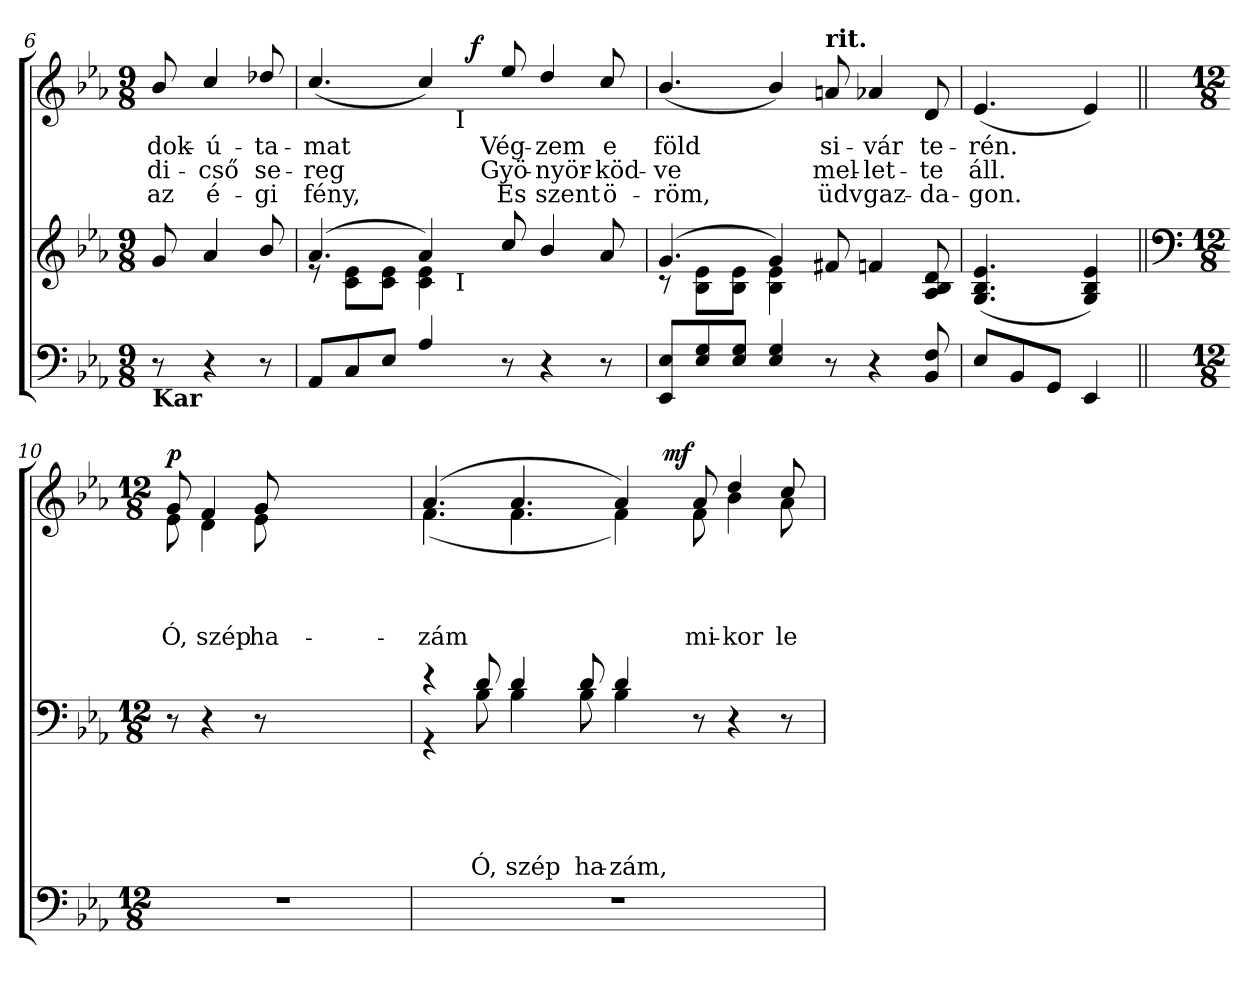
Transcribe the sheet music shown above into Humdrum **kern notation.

**kern	**kern	**text	**text	**text	**text	**text	**kern	**text	**text	**text	**text	**dynam
*part3	*part2	*part2	*part2	*part2	*part2	*part2	*part1	*part1	*part1	*part1	*part1	*part1
*staff3	*staff2	*staff2	*staff2	*staff2	*staff2	*staff2	*staff1	*staff1	*staff1	*staff1	*staff1	*staff1
!!LO:LB:g=z
*clefF4	*clefG2	*	*	*	*	*	*clefG2	*	*	*	*	*
*k[b-e-a-]	*k[b-e-a-]	*	*	*	*	*	*k[b-e-a-]	*	*	*	*	*
*E-:	*E-:	*	*	*	*	*	*E-:	*	*	*	*	*
*M9/8	*M9/8	*	*	*	*	*	*M9/8	*	*	*	*	*
=6	=6	=6	=6	=6	=6	=6	=6	=6	=6	=6	=6	=6
!LO:TX:b:B:t=Kar	!	!	!	!	!	!	!	!	!	!	!	!
!	!	!	!	!	!	!	!	!LO:LY:b	!LO:LY:b	!LO:LY:b	!	!
8r	8g/	.	.	.	.	.	8b-/	-dok-	di-	az	.	.
!	!	!	!	!	!	!	!	!LO:LY:b	!LO:LY:b	!LO:LY:b	!	!
4r	4a-/	.	.	.	.	.	4cc/	-ú-	-cső	é-	.	.
!	!	!	!	!	!	!	!	!LO:LY:b	!LO:LY:b	!LO:LY:b	!	!
8r	8b-/	.	.	.	.	.	8dd-X/	-ta-	se-	-gi	.	.
=7	=7	=7	=7	=7	=7	=7	=7	=7	=7	=7	=7	=7
*	*^	*	*	*	*	*	*	*	*	*	*	*
!	!	!	!	!	!	!	!	!	!LO:LY:b	!LO:LY:b	!LO:LY:b	!	!
*	*	*^	*	*	*	*	*	*^	*	*	*	*	*
8AA-/L	(>4.a-/	8re	2ryy	.	.	.	.	.	(>4.cc/	2ryy	-mat	-reg	fény,	.	.
8C/	.	8c\ 8e-\L	.	.	.	.	.	.	.	.	.	.	.	.	.
8E-/J	.	8c\ 8e-\J	.	.	.	.	.	.	.	.	.	.	.	.	.
4A-/	4a-/)	4c\ 4e-\	.	.	.	.	.	.	4cc/)	.	.	.	.	.	.
!	!	!	!	!	!	!	!	!	!	!LO:TX:b:t=I	!	!	!	!	!
!	!	!	!LO:TX:b:t=I	!	!	!	!	!	!	!	!	!	!	!	!
.	.	.	2ryy	.	.	.	.	.	.	32ryy	.	.	.	.	.
!	!	!	!	!	!	!	!	!	!	!	!	!	!	!	!LO:DY:a
.	.	.	.	.	.	.	.	.	.	2ryy	.	.	.	.	f
!	!	!	!	!	!	!	!	!	!	!	!LO:LY:b	!LO:LY:b	!LO:LY:b	!	!
8r	8cc/	2ryy	.	.	.	.	.	.	8ee-/	.	Vég-	Gyö-	És	.	.
!	!	!	!	!	!	!	!	!	!	!	!LO:LY:b	!LO:LY:b	!LO:LY:b	!	!
4r	4b-/	.	.	.	.	.	.	.	4dd/	.	-zem	-nyör-	szent	.	.
!	!	!	!	!	!	!	!	!	!	!	!LO:LY:b	!LO:LY:b	!LO:LY:b	!	!
8r	8a-/	.	8ryy	.	.	.	.	.	8cc/	.	e	-köd-	ö-	.	.
.	.	.	.	.	.	.	.	.	.	16.ryy	.	.	.	.	.
*	*	*v	*v	*	*	*	*	*	*	*	*	*	*	*	*
*	*	*	*	*	*	*	*	*v	*v	*	*	*	*	*
=8	=8	=8	=8	=8	=8	=8	=8	=8	=8	=8	=8	=8	=8
*^	*	*	*	*	*	*	*	*	*	*	*	*	*
*	*	*	*^	*	*	*	*	*	*^	*	*	*	*	*
!	!	!	!	!	!	!	!	!	!	!	!	!LO:LY:b	!LO:LY:b	!LO:LY:b	!	!
*	*	*	*v	*v	*	*	*	*	*	*	*	*	*	*	*	*
*	*	*	*	*	*	*	*	*	*v	*v	*	*	*	*	*
8EE-/ 8E-/L	8ryy	(>4.g/	8rc	.	.	.	.	.	(>4.b-/	föld	-ve	-röm,	.	.
8E-/ 8G/	2ryy	.	8B-\ 8e-\L	.	.	.	.	.	.	.	.	.	.	.
8E-/ 8G/J	.	.	8B-\ 8e-\J	.	.	.	.	.	.	.	.	.	.	.
4E-/ 4G/	.	4g/)	4B-\ 4e-\	.	.	.	.	.	4b-/)	.	.	.	.	.
!	!	!	!	!	!	!	!	!	!LO:TX:a:B:t=rit.	!	!	!	!	!
!	!	!	!	!	!	!	!	!	!	!LO:LY:b	!LO:LY:b	!LO:LY:b	!	!
4.ryy	8r	8f#X/	2ryy	.	.	.	.	.	8an/	si-	mel-	üdv	.	.
!	!	!	!	!	!	!	!	!	!	!LO:LY:b	!LO:LY:b	!LO:LY:b	!	!
.	4r	4fn/	.	.	.	.	.	.	4a-X/	-vár	-let-	gaz-	.	.
!	!	!	!	!	!	!	!	!	!	!LO:LY:b	!LO:LY:b	!LO:LY:b	!	!
8BB-/ 8F/	8ryy	8A-/ 8B-/ 8d/	.	.	.	.	.	.	8d/	te-	-te	-da-	.	.
*v	*v	*	*	*	*	*	*	*	*	*	*	*	*	*
*	*v	*v	*	*	*	*	*	*	*	*	*	*	*
=9	=9	=9	=9	=9	=9	=9	=9	=9	=9	=9	=9	=9
*^	*	*	*	*	*	*	*	*	*	*	*	*
!	!	!	!	!	!	!	!	!	!LO:LY:b	!LO:LY:b	!LO:LY:b	!	!
*v	*v	*	*	*	*	*	*	*	*	*	*	*	*
8E-/L	(4.G/ 4.B-/ 4.e-/	.	.	.	.	.	(>4.e-/	-rén.	áll.	-gon.	.	.
8BB-/	.	.	.	.	.	.	.	.	.	.	.	.
8GG/J	.	.	.	.	.	.	.	.	.	.	.	.
4EE-/	4G/ 4B-/ 4e-/)	.	.	.	.	.	4e-/)	.	.	.	.	.
!!LO:LB:g=z
=10||	=10||	=10||	=10||	=10||	=10||	=10||	=10||	=10||	=10||	=10||	=10||	=10||
*	*clefF4	*	*	*	*	*	*	*	*	*	*	*
*M12/8	*M12/8	*	*	*	*	*	*M12/8	*	*	*	*	*
!	!	!	!	!	!	!	!	!	!	!	!LO:LY:b	!LO:DY:a
*	*	*	*	*	*	*	*^	*	*	*	*	*
1.r	8r	.	.	.	.	.	8g/	8e-\	.	.	.	Ó,	p
!	!	!	!	!	!	!	!	!	!	!	!	!LO:LY:b	!
.	4r	.	.	.	.	.	4f/	4d\	.	.	.	szép	.
!	!	!	!	!	!	!	!	!	!	!	!	!LO:LY:b	!
.	8r	.	.	.	.	.	8g/	8e-\	.	.	.	ha-	.
.	1ryy	.	.	.	.	.	1ryy	1ryy	.	.	.	.	.
*	*	*	*	*	*	*	*v	*v	*	*	*	*	*
=11	=11	=11	=11	=11	=11	=11	=11	=11	=11	=11	=11	=11
*	*^	*	*	*	*	*	*	*	*	*	*	*
*	*	*	*	*	*	*	*	*^	*	*	*	*	*
!	!	!	!	!	!	!	!	!	!	!	!	!	!LO:LY:b	!
*	*	*	*	*	*	*	*	*	*^	*	*	*	*	*
1.r	4r	4r	.	.	.	.	.	(4.a-/	(<4.f\	2ryy	.	.	.	-zám	.
!	!	!	!	!	!	!	!LO:LY:b	!	!	!	!	!	!	!	!
.	8d/	8B-\	.	.	.	.	Ó,	.	.	.	.	.	.	.	.
!	!	!	!	!	!	!	!LO:LY:b	!	!	!	!	!	!	!	!
.	4d/	4B-\	.	.	.	.	szép	4.a-/	4.f\	.	.	.	.	.	.
.	.	.	.	.	.	.	.	.	.	4ryy	.	.	.	.	.
!	!	!	!	!	!	!	!LO:LY:b	!	!	!	!	!	!	!	!
.	8d/	8B-\	.	.	.	.	ha-	.	.	.	.	.	.	.	.
!	!	!	!	!	!	!	!LO:LY:b	!	!	!	!	!	!	!	!
.	4d/	4B-\	.	.	.	.	-zám,	4a-/)	4f\)	8ryy	.	.	.	.	.
.	.	.	.	.	.	.	.	.	.	32ryy	.	.	.	.	.
!	!	!	!	!	!	!	!	!	!	!	!	!	!	!	!LO:DY:a
.	.	.	.	.	.	.	.	.	.	2ryy	.	.	.	.	mf
!	!	!	!	!	!	!	!	!	!	!	!	!	!	!LO:LY:b	!
.	8r	2ryy	.	.	.	.	.	8a-/	8f\	.	.	.	.	mi-	.
!	!	!	!	!	!	!	!	!	!	!	!	!	!	!LO:LY:b	!
.	4r	.	.	.	.	.	.	4dd/	4b-\	.	.	.	.	-kor	.
!	!	!	!	!	!	!	!	!	!	!	!	!	!	!LO:LY:b	!
.	8r	.	.	.	.	.	.	8cc/	8a-\	.	.	.	.	le-	.
.	.	.	.	.	.	.	.	.	.	16.ryy	.	.	.	.	.
*	*v	*v	*	*	*	*	*	*	*	*	*	*	*	*	*
*	*	*	*	*	*	*	*v	*v	*v	*	*	*	*	*
=	=	=	=	=	=	=	=	=	=	=	=	=
*-	*-	*-	*-	*-	*-	*-	*-	*-	*-	*-	*-	*-
